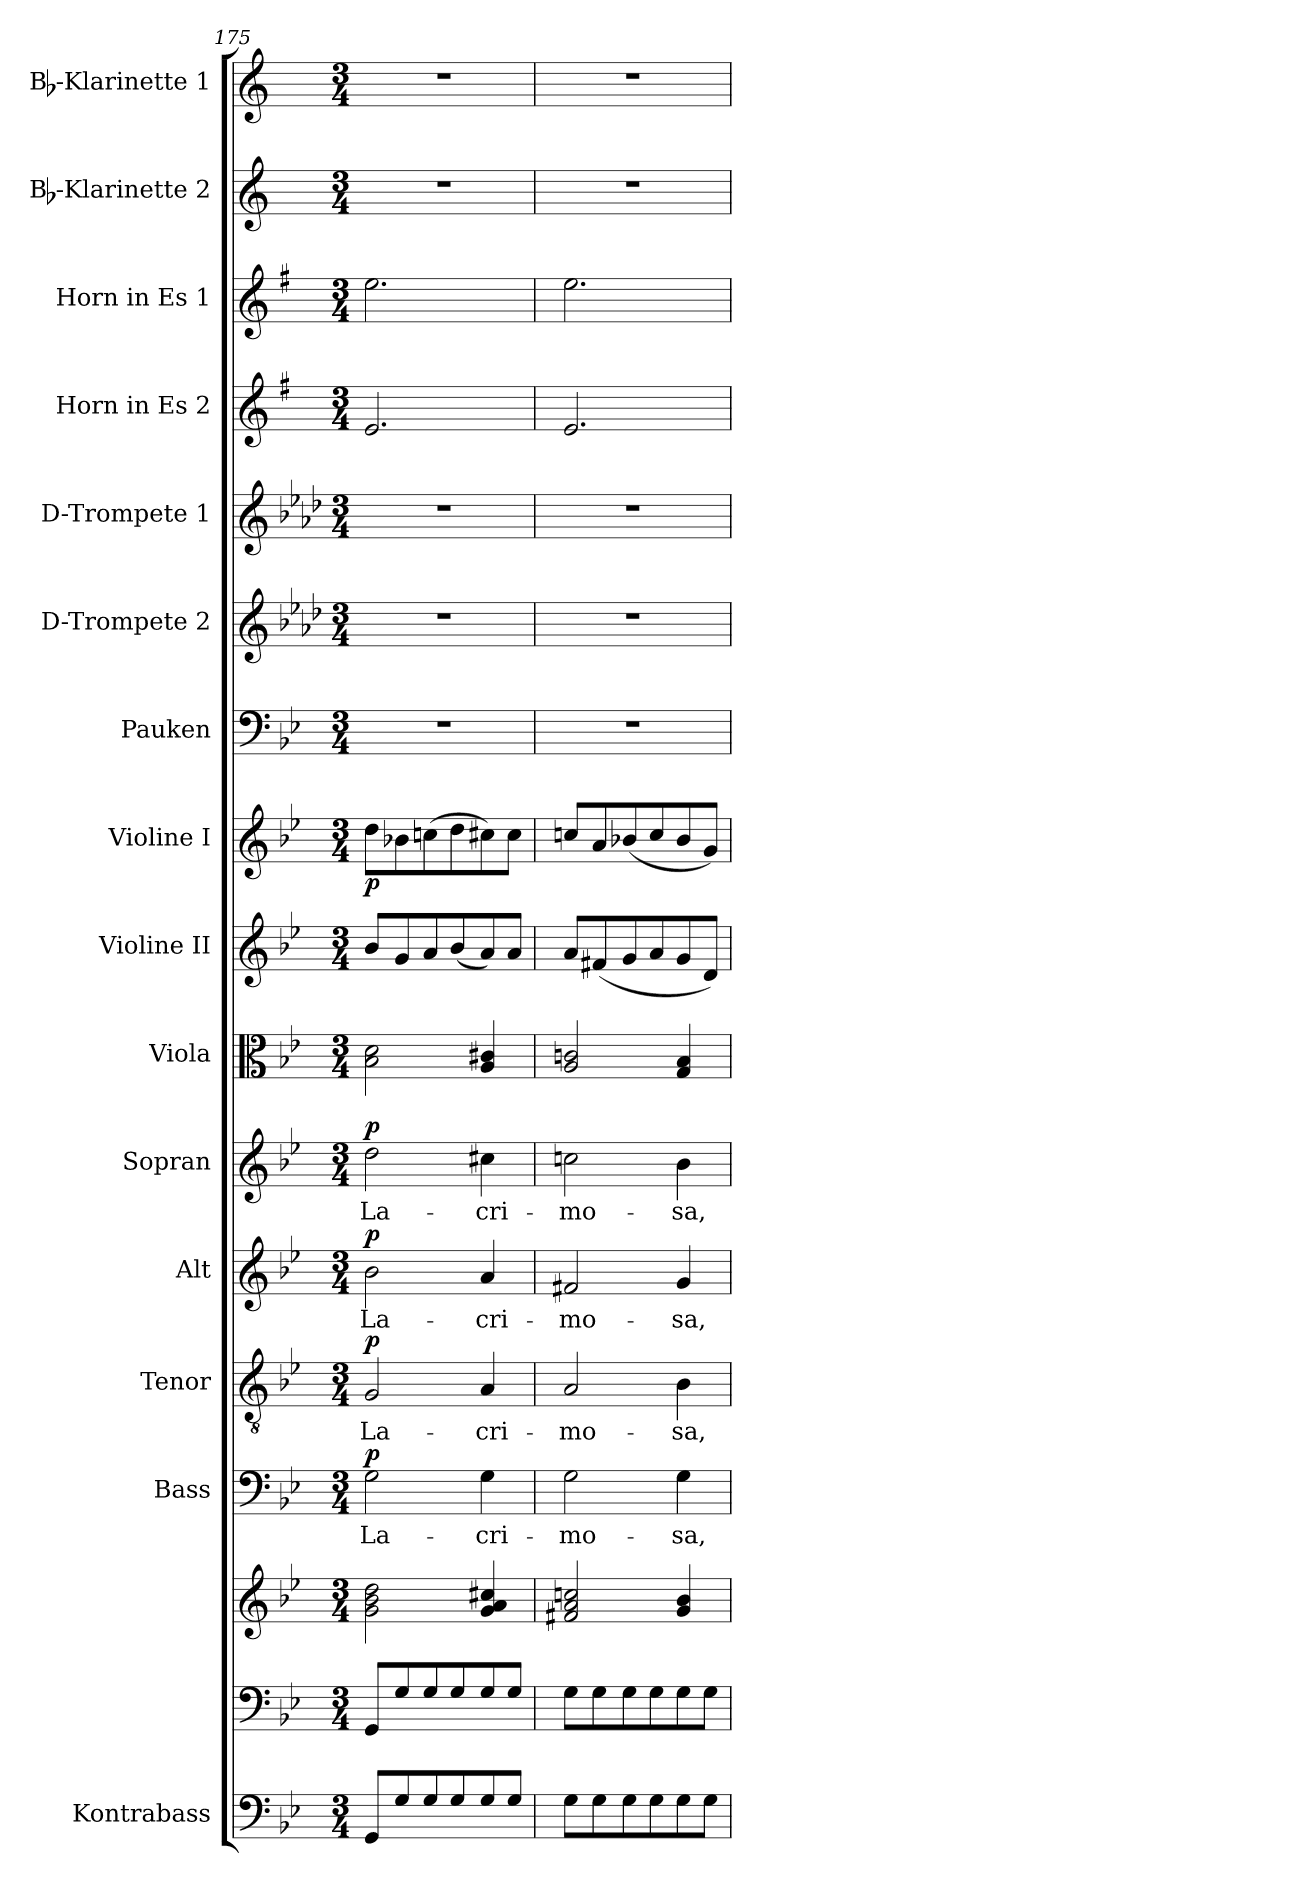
**kern	**kern	**kern	**kern	**text	**dynam	**kern	**text	**dynam	**kern	**text	**dynam	**kern	**text	**dynam	**kern	**kern	**kern	**dynam	**kern	**kern	**kern	**kern	**kern	**kern	**kern
*part16	*part15	*part15	*part14	*part14	*part14	*part13	*part13	*part13	*part12	*part12	*part12	*part11	*part11	*part11	*part10	*part9	*part8	*part8	*part7	*part6	*part5	*part4	*part3	*part2	*part1
*staff17	*staff16	*staff15	*staff14	*staff14	*staff14	*staff13	*staff13	*staff13	*staff12	*staff12	*staff12	*staff11	*staff11	*staff11	*staff10	*staff9	*staff8	*staff8	*staff7	*staff6	*staff5	*staff4	*staff3	*staff2	*staff1
*I"Kontrabass	*	*	*I"Bass	*	*	*I"Tenor	*	*	*I"Alt	*	*	*I"Sopran	*	*	*I"Viola	*I"Violine II	*I"Violine I	*	*I"Pauken	*I"D-Trompete 2	*I"D-Trompete 1	*I"Horn in Es 2	*I"Horn in Es 1	*I"Bb-Klarinette 2	*I"Bb-Klarinette 1
*I'Kb.	*	*	*I'B.	*	*	*I'T.	*	*	*I'A.	*	*	*I'S.	*	*	*I'Vla.	*I'Vl. II	*I'Vl. I	*	*I'Pk.	*I'D Trp. 2	*I'D Trp. 1	*	*	*I'Bb Kl. 2	*I'Bb Kl. 1
*clefF4	*clefF4	*clefG2	*clefF4	*	*	*clefGv2	*	*	*clefG2	*	*	*clefG2	*	*	*clefC3	*clefG2	*clefG2	*	*clefF4	*clefG2	*clefG2	*clefG2	*clefG2	*clefG2	*clefG2
*ITrd7c12	*	*	*	*	*	*	*	*	*	*	*	*	*	*	*	*	*	*	*	*ITrd-1c-2	*ITrd-1c-2	*ITrd5c9	*ITrd5c9	*ITrd1c2	*ITrd1c2
*k[b-e-]	*k[b-e-]	*k[b-e-]	*k[b-e-]	*	*	*k[b-e-]	*	*	*k[b-e-]	*	*	*k[b-e-]	*	*	*k[b-e-]	*k[b-e-]	*k[b-e-]	*	*k[b-e-]	*k[b-e-]	*k[b-e-]	*k[b-e-]	*k[b-e-]	*k[b-e-]	*k[b-e-]
*B-:	*B-:	*B-:	*B-:	*	*	*B-:	*	*	*B-:	*	*	*B-:	*	*	*B-:	*B-:	*B-:	*	*B-:	*B-:	*B-:	*B-:	*B-:	*B-:	*B-:
*M3/4	*M3/4	*M3/4	*M3/4	*	*	*M3/4	*	*	*M3/4	*	*	*M3/4	*	*	*M3/4	*M3/4	*M3/4	*	*M3/4	*M3/4	*M3/4	*M3/4	*M3/4	*M3/4	*M3/4
=175	=175	=175	=175	=175	=175	=175	=175	=175	=175	=175	=175	=175	=175	=175	=175	=175	=175	=175	=175	=175	=175	=175	=175	=175	=175
!	!	!	!	!LO:LY:b	!LO:DY:a	!	!LO:LY:b	!LO:DY:a	!	!LO:LY:b	!LO:DY:a	!	!LO:LY:b	!LO:DY:a	!	!	!	!LO:DY:b	!	!	!	!	!	!	!
8GGG/L	8GG/L	2g\ 2b-\ 2dd\	2G\	La-	p	2G/	La-	p	2b-\	La-	p	2dd\	La-	p	2B-\ 2d\	8b-/L	8dd\L	p	2.r	2.r	2.r	2.G/	2.g\	2.r	2.r
8GG/	8G/	.	.	.	.	.	.	.	.	.	.	.	.	.	.	8g/	8b-X\	.	.	.	.	.	.	.	.
8GG/	8G/	.	.	.	.	.	.	.	.	.	.	.	.	.	.	8a/	(>8ccn\	.	.	.	.	.	.	.	.
8GG/	8G/	.	.	.	.	.	.	.	.	.	.	.	.	.	.	(<8b-/	8dd\	.	.	.	.	.	.	.	.
!	!	!	!	!LO:LY:b	!	!	!LO:LY:b	!	!	!LO:LY:b	!	!	!LO:LY:b	!	!	!	!	!	!	!	!	!	!	!	!
8GG/	8G/	4g/ 4a/ 4cc#X/	4G\	-cri-	.	4A/	-cri-	.	4a/	-cri-	.	4cc#X\	-cri-	.	4A/ 4c#X/	8a/)	8cc#X\)	.	.	.	.	.	.	.	.
8GG/J	8G/J	.	.	.	.	.	.	.	.	.	.	.	.	.	.	8a/J	8cc#\J	.	.	.	.	.	.	.	.
!!LO:PB:g=z
=176	=176	=176	=176	=176	=176	=176	=176	=176	=176	=176	=176	=176	=176	=176	=176	=176	=176	=176	=176	=176	=176	=176	=176	=176	=176
!	!	!	!	!LO:LY:b	!	!	!LO:LY:b	!	!	!LO:LY:b	!	!	!LO:LY:b	!	!	!	!	!	!	!	!	!	!	!	!
8GG\L	8G\L	2f#X/ 2a/ 2ccn/	2G\	-mo-	.	2A/	-mo-	.	2f#X/	-mo-	.	2ccn\	-mo-	.	2A/ 2cn/	8a/L	8ccn/L	.	2.r	2.r	2.r	2.G/	2.g\	2.r	2.r
8GG\	8G\	.	.	.	.	.	.	.	.	.	.	.	.	.	.	(<8f#X/	8a/	.	.	.	.	.	.	.	.
8GG\	8G\	.	.	.	.	.	.	.	.	.	.	.	.	.	.	8g/	(<8b-X/	.	.	.	.	.	.	.	.
8GG\	8G\	.	.	.	.	.	.	.	.	.	.	.	.	.	.	8a/	8cc/	.	.	.	.	.	.	.	.
!	!	!	!	!LO:LY:b	!	!	!LO:LY:b	!	!	!LO:LY:b	!	!	!LO:LY:b	!	!	!	!	!	!	!	!	!	!	!	!
8GG\	8G\	4g/ 4b-/	4G\	-sa,	.	4B-\	-sa,	.	4g/	-sa,	.	4b-\	-sa,	.	4G/ 4B-/	8g/	8b-/	.	.	.	.	.	.	.	.
8GG\J	8G\J	.	.	.	.	.	.	.	.	.	.	.	.	.	.	8d/J)	8g/J)	.	.	.	.	.	.	.	.
=	=	=	=	=	=	=	=	=	=	=	=	=	=	=	=	=	=	=	=	=	=	=	=	=	=
*-	*-	*-	*-	*-	*-	*-	*-	*-	*-	*-	*-	*-	*-	*-	*-	*-	*-	*-	*-	*-	*-	*-	*-	*-	*-
